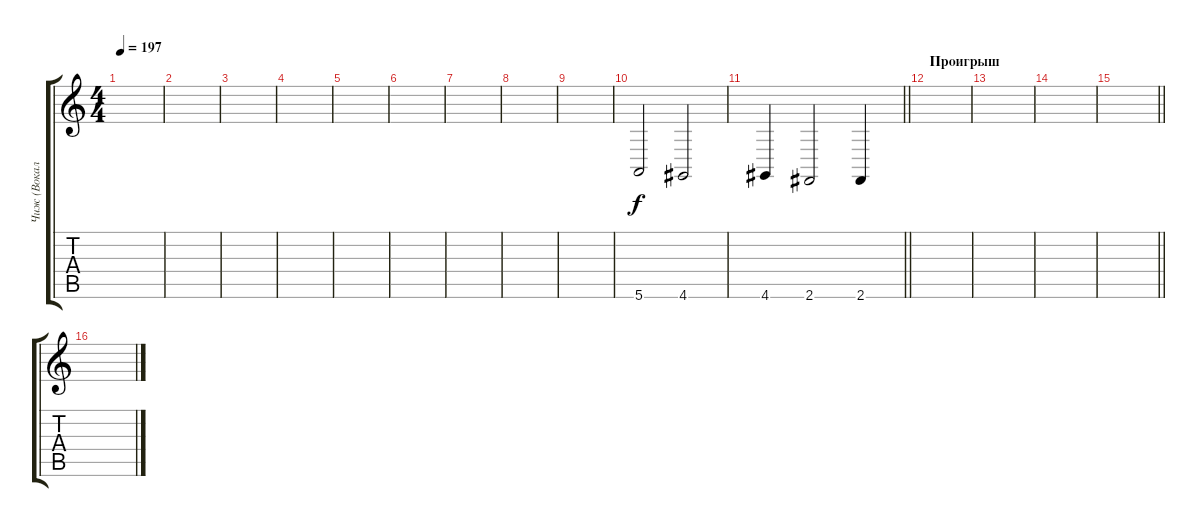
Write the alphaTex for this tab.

\track ("Чиж (Вокал)" "Чиж (Вокал") {instrument tenorsax}
\staff {score tabs}
\tuning (E4 B3 G3 D3 A2 E2) {hide}
\ts (4 4)
\tempo 197
\clef g2
\ks c
|
|
|
|
|
|
|
|
|
5.6.2 4.6.2 |
\barLineRight lightlight
4.6.4 2.6.2 2.6.4 |
\section ("" "Проигрыш")
|
|
|
\barLineRight lightlight
|
\section ("" "")
